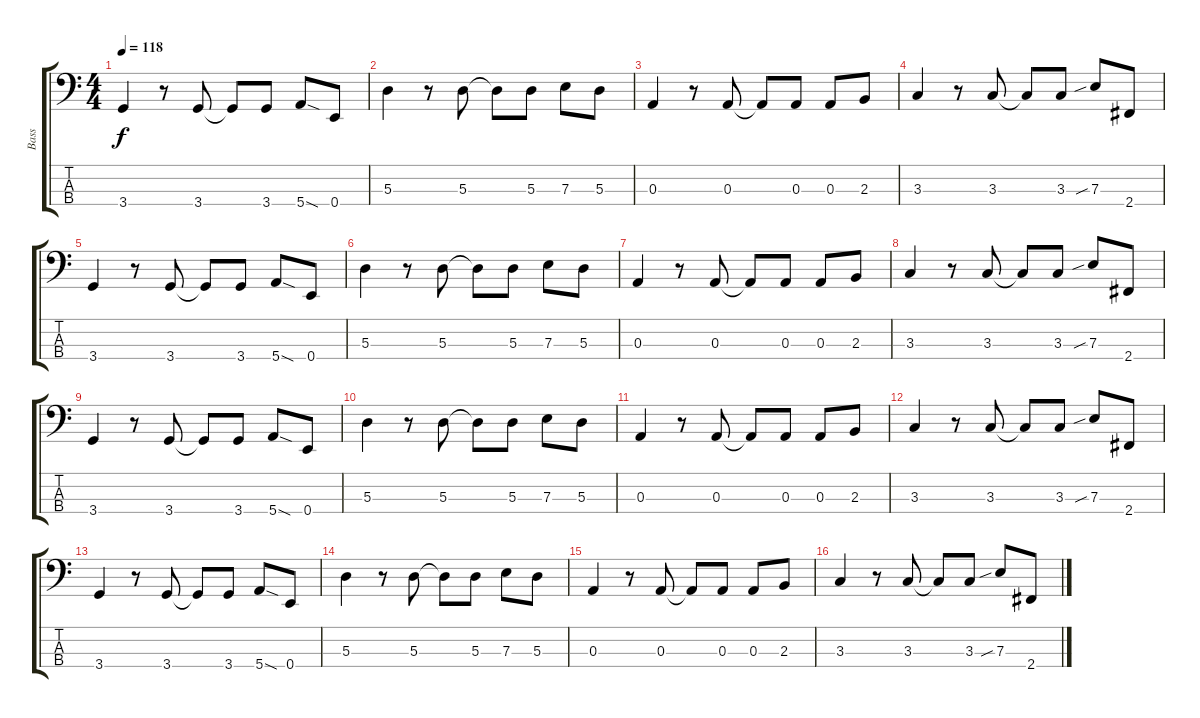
\track ("Bass" "Bass") {instrument electricbassfinger}
\staff {score tabs}
\tuning (G2 D2 A1 E1) {hide}
\ts (4 4)
\tempo 118
\clef f4
\ks c
3.4.4{dy f} r.8 3.4.8 3.4{t}.8 3.4.8 5.4{sod}.8 0.4.8 |
5.3.4 r.8 5.3.8 5.3{t}.8 5.3.8 7.3.8 5.3.8 |
0.3.4 r.8 0.3.8 0.3{t}.8 0.3.8 0.3.8 2.3.8 |
3.3.4 r.8 3.3.8 3.3{t}.8 3.3.8 7.3{sib}.8 2.4.8 |
3.4.4 r.8 3.4.8 3.4{t}.8 3.4.8 5.4{sod}.8 0.4.8 |
5.3.4 r.8 5.3.8 5.3{t}.8 5.3.8 7.3.8 5.3.8 |
0.3.4 r.8 0.3.8 0.3{t}.8 0.3.8 0.3.8 2.3.8 |
3.3.4 r.8 3.3.8 3.3{t}.8 3.3.8 7.3{sib}.8 2.4.8 |
3.4.4 r.8 3.4.8 3.4{t}.8 3.4.8 5.4{sod}.8 0.4.8 |
5.3.4 r.8 5.3.8 5.3{t}.8 5.3.8 7.3.8 5.3.8 |
0.3.4 r.8 0.3.8 0.3{t}.8 0.3.8 0.3.8 2.3.8 |
3.3.4 r.8 3.3.8 3.3{t}.8 3.3.8 7.3{sib}.8 2.4.8 |
3.4.4 r.8 3.4.8 3.4{t}.8 3.4.8 5.4{sod}.8 0.4.8 |
5.3.4 r.8 5.3.8 5.3{t}.8 5.3.8 7.3.8 5.3.8 |
0.3.4 r.8 0.3.8 0.3{t}.8 0.3.8 0.3.8 2.3.8 |
3.3.4 r.8 3.3.8 3.3{t}.8 3.3.8 7.3{sib}.8 2.4.8
